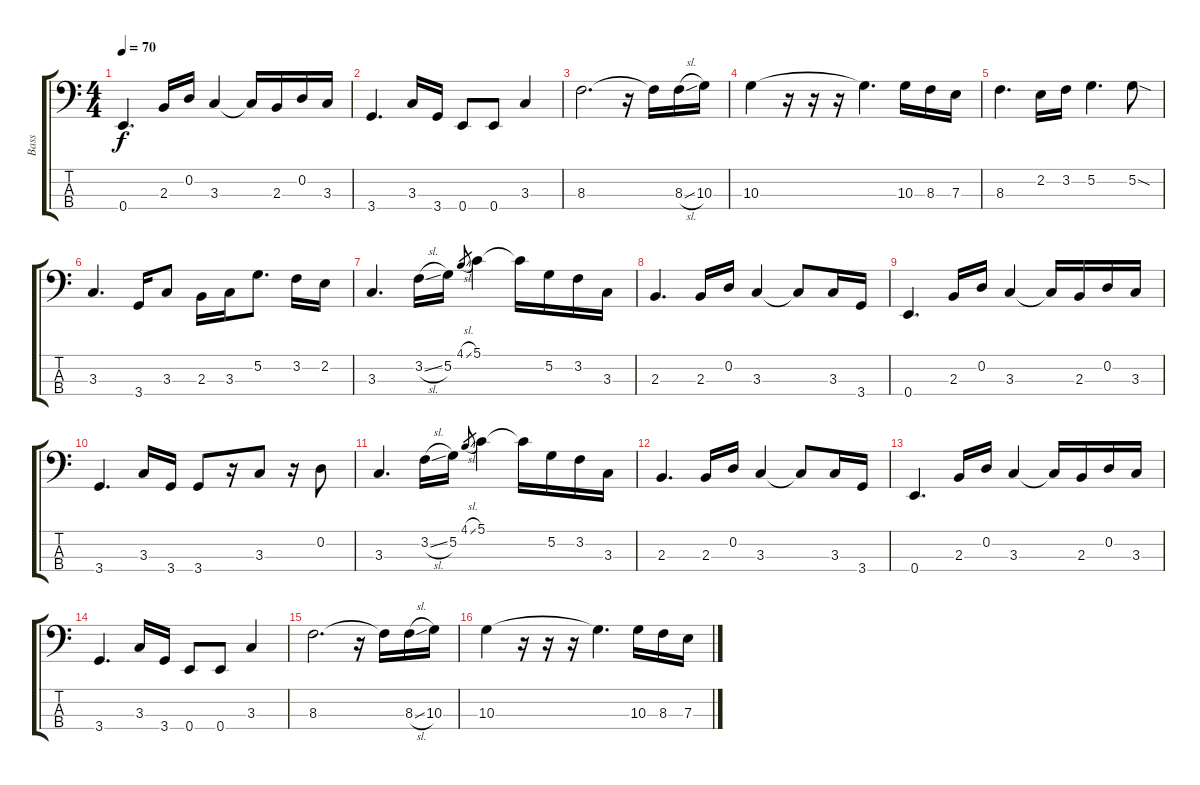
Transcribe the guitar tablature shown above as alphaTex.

\track ("Bass" "Bass") {instrument electricbassfinger}
\staff {score tabs}
\tuning (G2 D2 A1 E1) {hide}
\ts (4 4)
\tempo 70
\clef f4
\ks c
0.4.4{d dy f} 2.3.16 0.2.16 3.3.4 3.3{t}.16 2.3.16 0.2.16 3.3.16 |
3.4.4{d} 3.3.16 3.4.16 0.4.8 0.4.8 3.3.4 |
8.3.2{d} r.16 8.3{t}.16 8.3{sl}.16 10.3.16 |
10.3.4 r.16 r.16 r.16 10.3{t}.4{d} 10.3.16 8.3.16 7.3.16 |
8.3.4{d} 2.2.16 3.2.16 5.2.4{d} 5.2{sod}.8 |
3.3.4{d} 3.4.16 3.3.8 2.3.16 3.3.16 5.2.8{d} 3.2.16 2.2.16 |
3.3.4{d} 3.2{sl}.16 5.2.16 4.1{sl}.8{gr} 5.1.4 5.1{t}.16 5.2.16 3.2.16 3.3.16 |
2.3.4{d} 2.3.16 0.2.16 3.3.4 3.3{t}.8 3.3.16 3.4.16 |
0.4.4{d} 2.3.16 0.2.16 3.3.4 3.3{t}.16 2.3.16 0.2.16 3.3.16 |
3.4.4{d} 3.3.16 3.4.16 3.4.8 r.16 3.3.8 r.16 0.2.8 |
3.3.4{d} 3.2{sl}.16 5.2.16 4.1{sl}.8{gr} 5.1.4 5.1{t}.16 5.2.16 3.2.16 3.3.16 |
2.3.4{d} 2.3.16 0.2.16 3.3.4 3.3{t}.8 3.3.16 3.4.16 |
0.4.4{d} 2.3.16 0.2.16 3.3.4 3.3{t}.16 2.3.16 0.2.16 3.3.16 |
3.4.4{d} 3.3.16 3.4.16 0.4.8 0.4.8 3.3.4 |
8.3.2{d} r.16 8.3{t}.16 8.3{sl}.16 10.3.16 |
10.3.4 r.16 r.16 r.16 10.3{t}.4{d} 10.3.16 8.3.16 7.3.16
